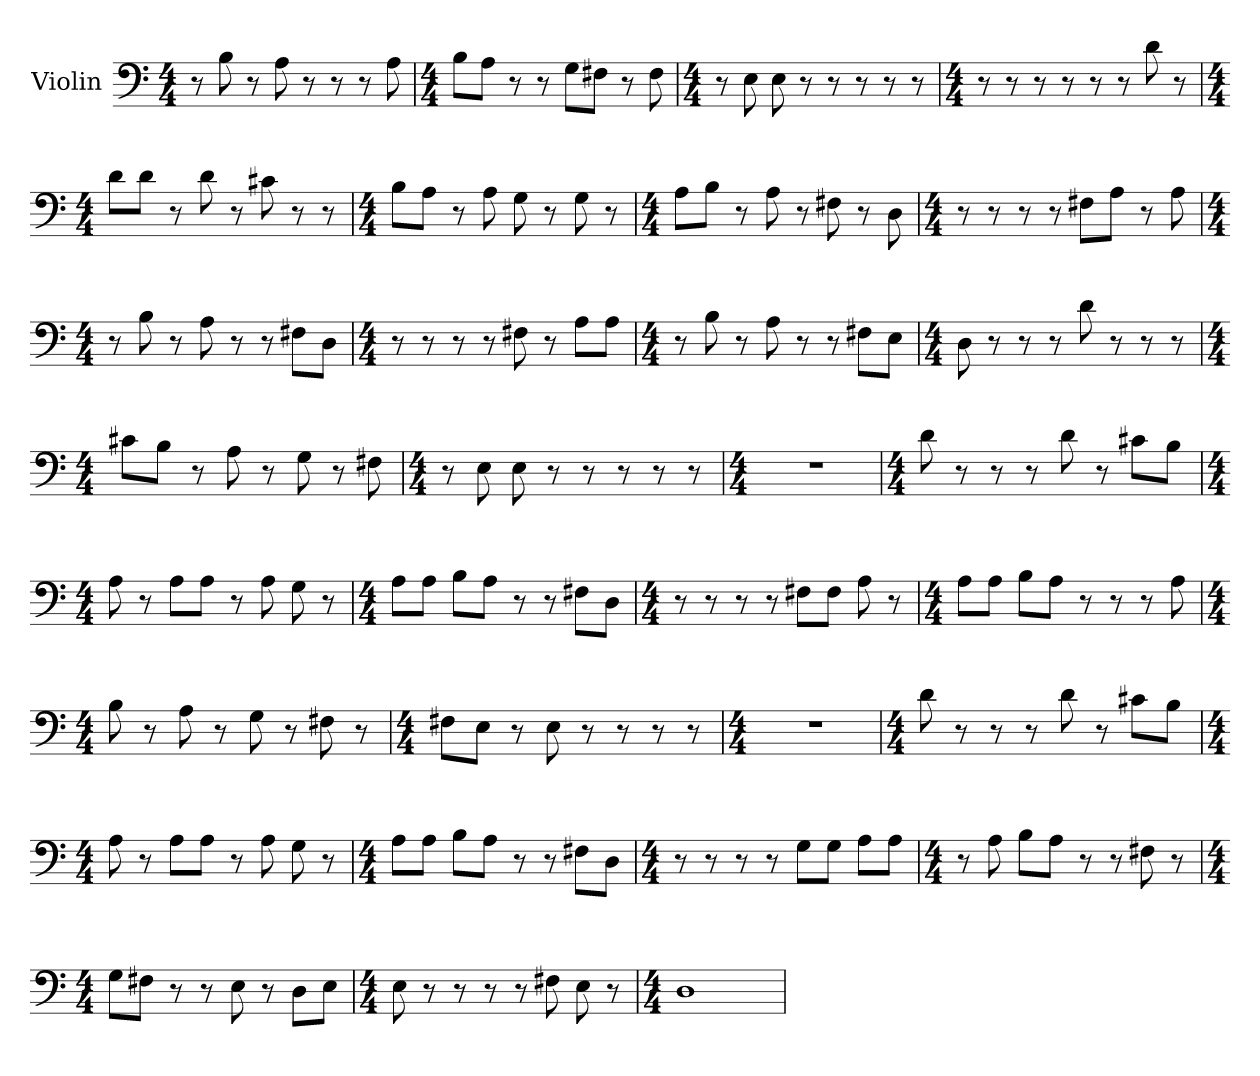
**kern
*part1
*staff1
*I"Violin
*I'Vln
*M4/4
=
8r
8B
8r
8A
8r
8r
8r
8A
=
*M4/4
8BL
8AJ
8r
8r
8GL
8F#XJ
8r
8F#
=
*M4/4
8r
8E
8E
8r
8r
8r
8r
8r
=
*M4/4
8r
8r
8r
8r
8r
8r
8d
8r
=
*M4/4
8dL
8dJ
8r
8d
8r
8c#X
8r
8r
=
*M4/4
8BL
8AJ
8r
8A
8G
8r
8G
8r
=
*M4/4
8AL
8BJ
8r
8A
8r
8F#X
8r
8D
=
*M4/4
8r
8r
8r
8r
8F#XL
8AJ
8r
8A
=
*M4/4
8r
8B
8r
8A
8r
8r
8F#XL
8DJ
=
*M4/4
8r
8r
8r
8r
8F#X
8r
8AL
8AJ
=
*M4/4
8r
8B
8r
8A
8r
8r
8F#XL
8EJ
=
*M4/4
8D
8r
8r
8r
8d
8r
8r
8r
=
*M4/4
8c#XL
8BJ
8r
8A
8r
8G
8r
8F#X
=
*M4/4
8r
8E
8E
8r
8r
8r
8r
8r
=
*M4/4
1r
=
*M4/4
8d
8r
8r
8r
8d
8r
8c#XL
8BJ
=
*M4/4
8A
8r
8AL
8AJ
8r
8A
8G
8r
=
*M4/4
8AL
8AJ
8BL
8AJ
8r
8r
8F#XL
8DJ
=
*M4/4
8r
8r
8r
8r
8F#XL
8F#J
8A
8r
=
*M4/4
8AL
8AJ
8BL
8AJ
8r
8r
8r
8A
=
*M4/4
8B
8r
8A
8r
8G
8r
8F#X
8r
=
*M4/4
8F#XL
8EJ
8r
8E
8r
8r
8r
8r
=
*M4/4
1r
=
*M4/4
8d
8r
8r
8r
8d
8r
8c#XL
8BJ
=
*M4/4
8A
8r
8AL
8AJ
8r
8A
8G
8r
=
*M4/4
8AL
8AJ
8BL
8AJ
8r
8r
8F#XL
8DJ
=
*M4/4
8r
8r
8r
8r
8GL
8GJ
8AL
8AJ
=
*M4/4
8r
8A
8BL
8AJ
8r
8r
8F#X
8r
=
*M4/4
8GL
8F#XJ
8r
8r
8E
8r
8DL
8EJ
=
*M4/4
8E
8r
8r
8r
8r
8F#X
8E
8r
=
*M4/4
1D
=
*-
